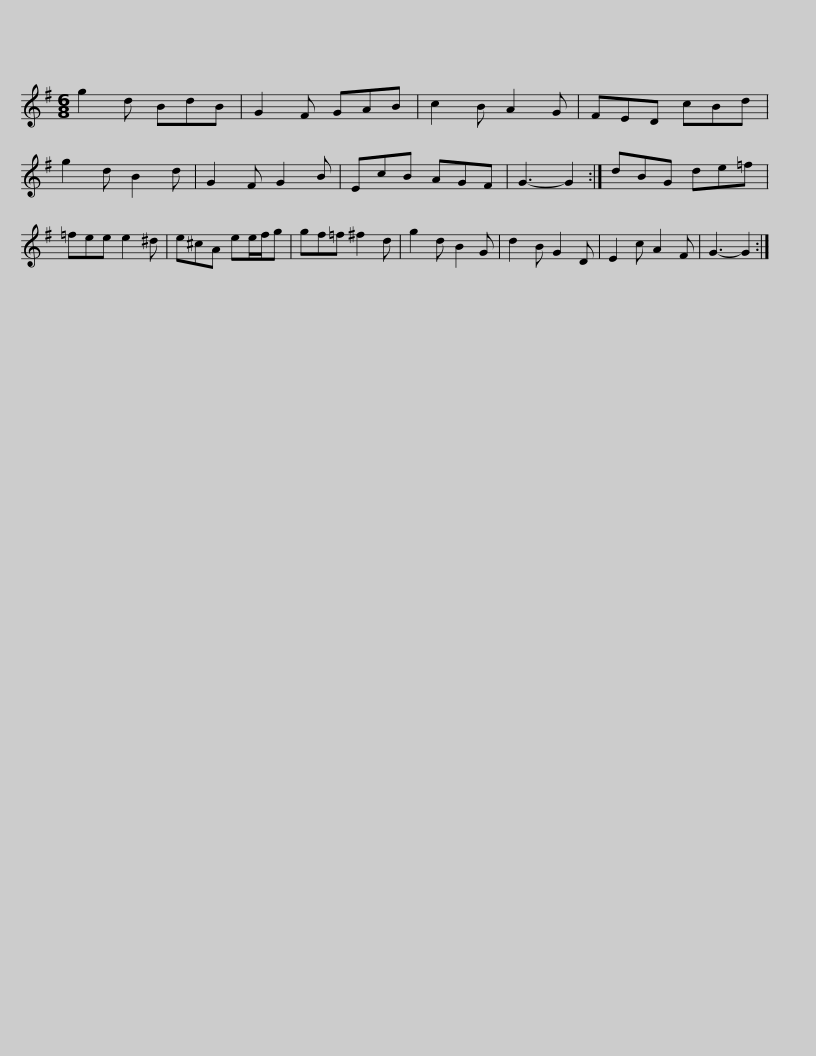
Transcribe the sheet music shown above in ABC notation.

X:1
L:1/8
M:6/8
I:linebreak $
K:G
V:1 treble
V:1
 g2 d BdB | G2 F GAB | c2 B A2 G | FED cBd | g2 d B2 d | %5
 G2 F G2 B | EcB AGF | G3- G2 :|$ dBG de=f | =fee e2 ^d | %10
 e^cA ee/f/g | gf=f ^f2 d | g2 d B2 G | d2 B G2 D | E2 c A2 F | %15
 G3- G2 :| %16
